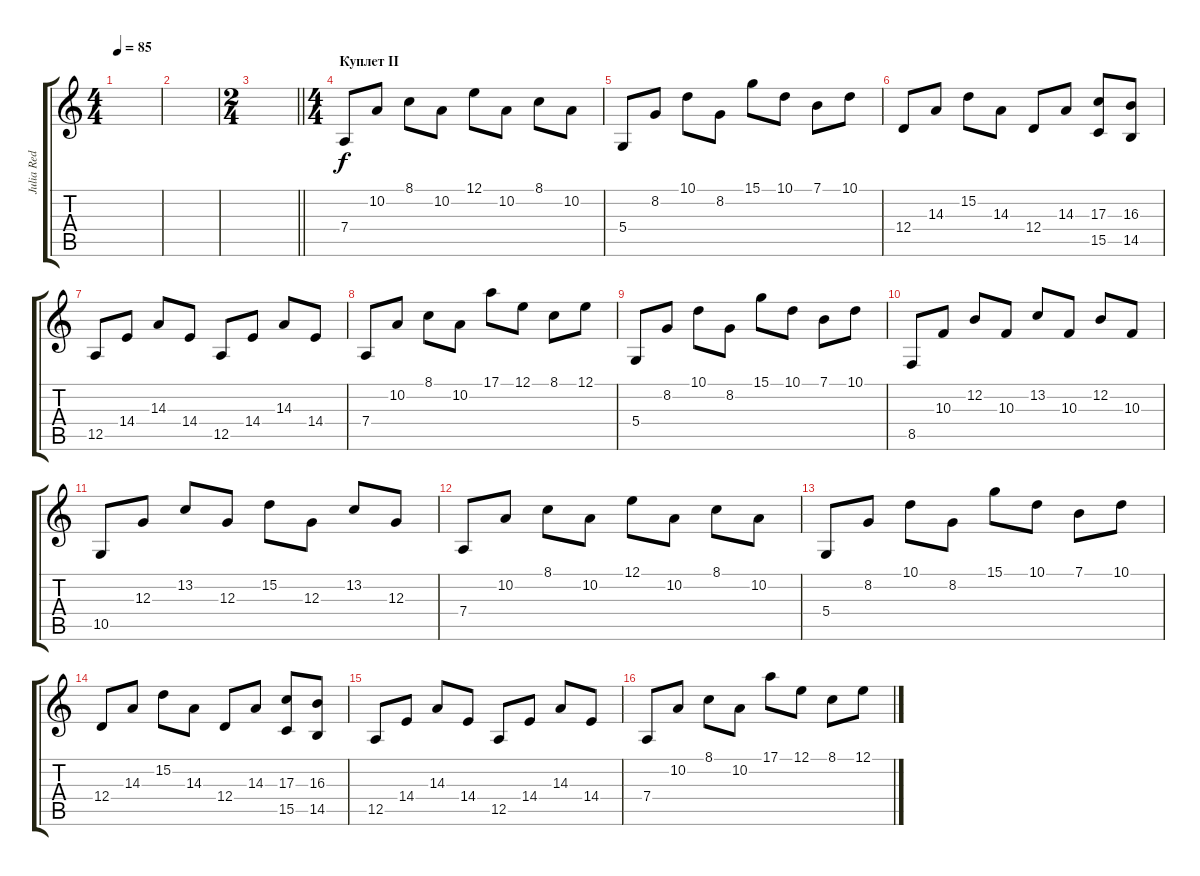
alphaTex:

\track ("Julia Red" "Julia Red") {instrument pizzicatostrings}
\staff {score tabs}
\tuning (E4 B3 G3 D3 A2 E2) {hide}
\ts (4 4)
\tempo 85
\clef g2
\ks c
|
|
\ts (2 4)
\barLineRight lightlight
|
\ts (4 4)
\section ("" "Куплет II")
7.4.8{instrument pizzicatostrings} 10.2.8 8.1.8 10.2.8 12.1.8 10.2.8 8.1.8 10.2.8 |
5.4.8 8.2.8 10.1.8 8.2.8 15.1.8 10.1.8 7.1.8 10.1.8 |
12.4.8 14.3.8 15.2.8 14.3.8 12.4.8 14.3.8 (17.3 15.5).8 (16.3 14.5).8 |
12.5.8 14.4.8 14.3.8 14.4.8 12.5.8 14.4.8 14.3.8 14.4.8 |
7.4.8 10.2.8 8.1.8 10.2.8 17.1.8 12.1.8 8.1.8 12.1.8 |
5.4.8 8.2.8 10.1.8 8.2.8 15.1.8 10.1.8 7.1.8 10.1.8 |
8.5.8 10.3.8 12.2.8 10.3.8 13.2.8 10.3.8 12.2.8 10.3.8 |
10.5.8 12.3.8 13.2.8 12.3.8 15.2.8 12.3.8 13.2.8 12.3.8 |
7.4.8{instrument pizzicatostrings} 10.2.8 8.1.8 10.2.8 12.1.8 10.2.8 8.1.8 10.2.8 |
5.4.8 8.2.8 10.1.8 8.2.8 15.1.8 10.1.8 7.1.8 10.1.8 |
12.4.8 14.3.8 15.2.8 14.3.8 12.4.8 14.3.8 (17.3 15.5).8 (16.3 14.5).8 |
12.5.8 14.4.8 14.3.8 14.4.8 12.5.8 14.4.8 14.3.8 14.4.8 |
7.4.8 10.2.8 8.1.8 10.2.8 17.1.8 12.1.8 8.1.8 12.1.8
